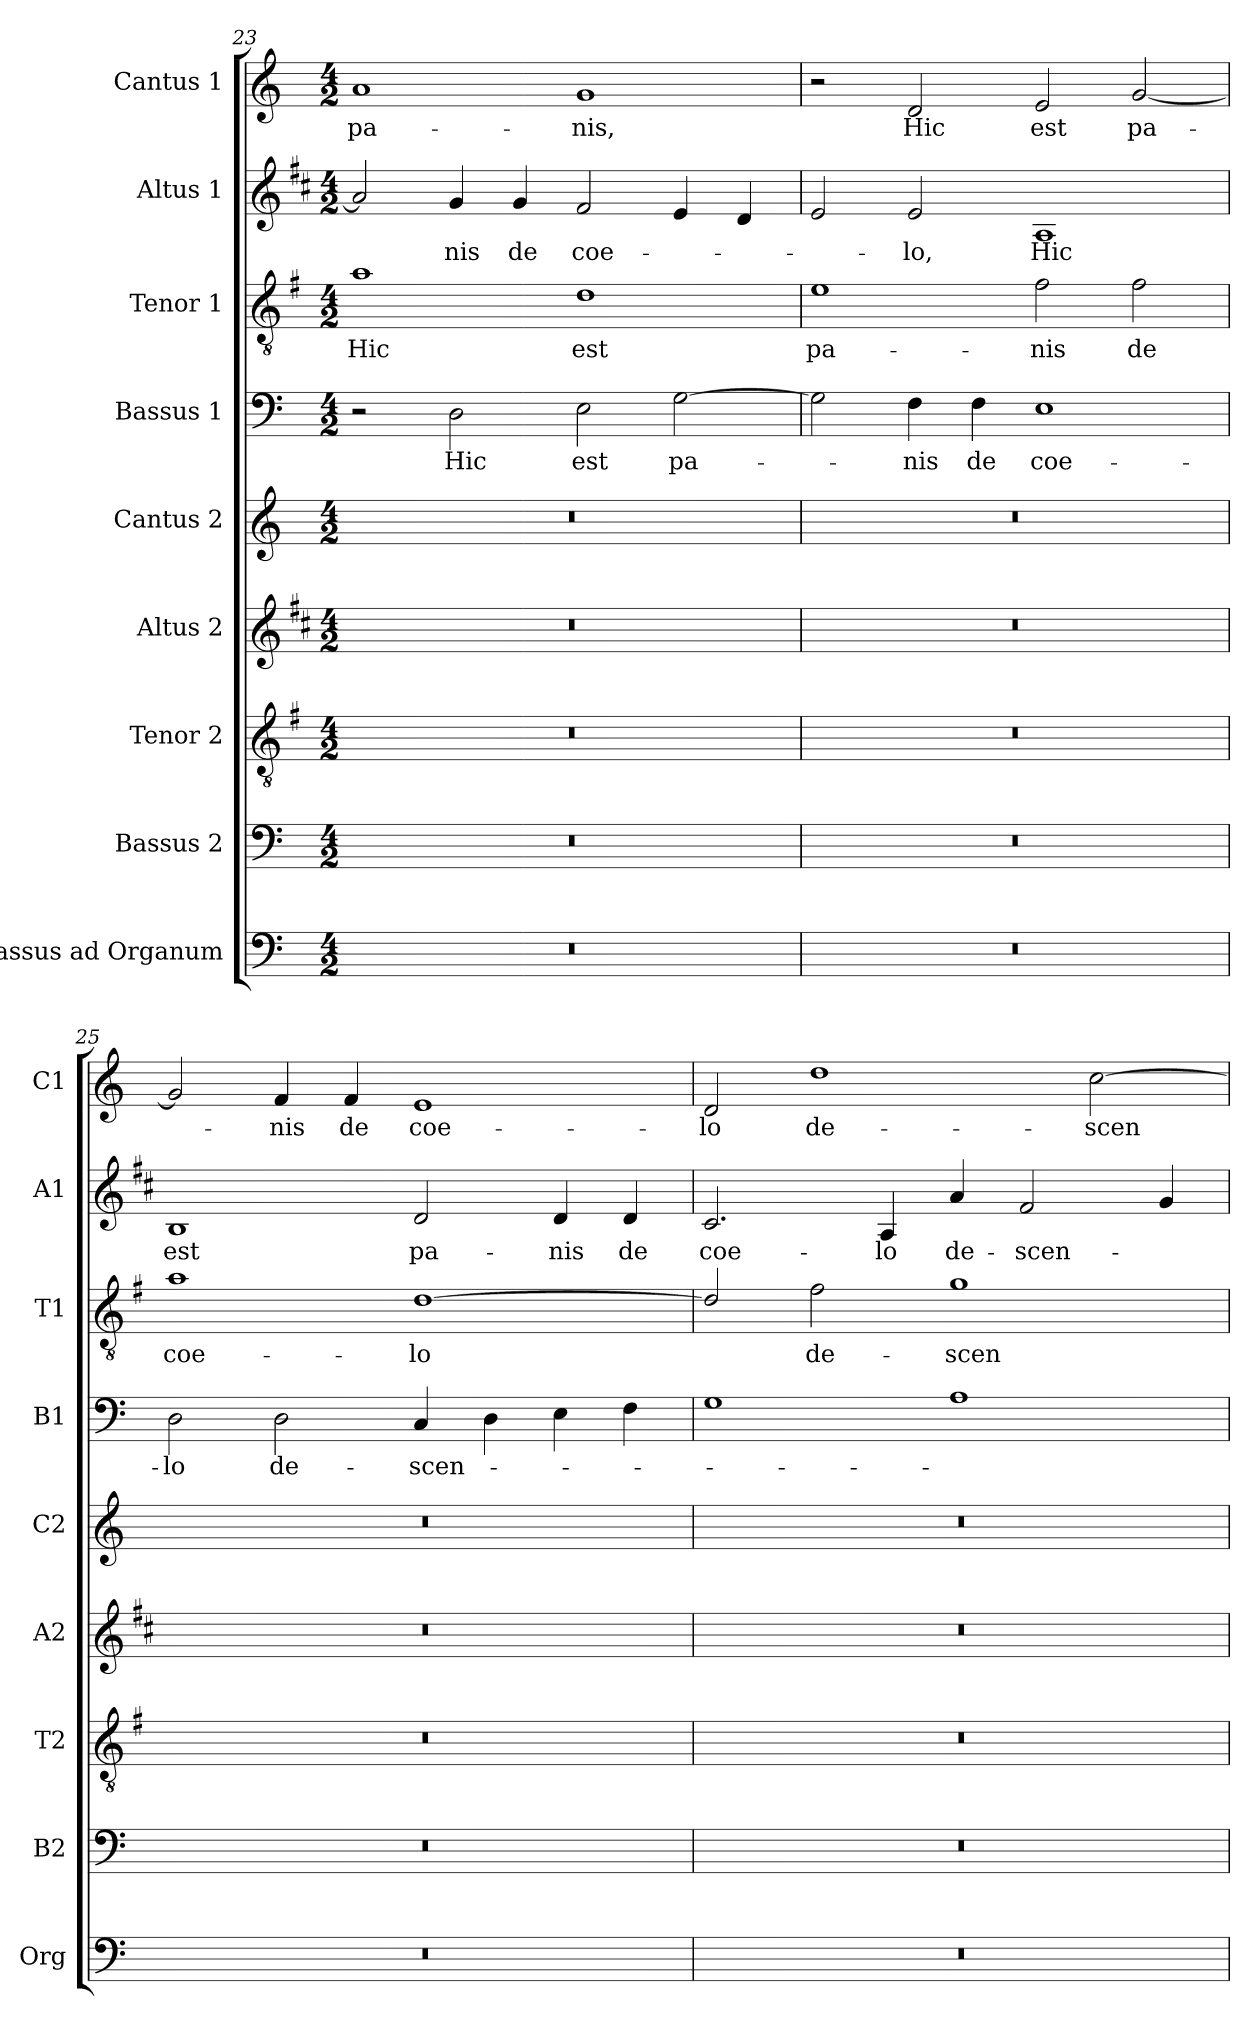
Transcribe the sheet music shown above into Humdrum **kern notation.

**kern	**kern	**kern	**kern	**kern	**kern	**text	**kern	**text	**kern	**text	**kern	**text
*part9	*part8	*part7	*part6	*part5	*part4	*part4	*part3	*part3	*part2	*part2	*part1	*part1
*staff9	*staff8	*staff7	*staff6	*staff5	*staff4	*staff4	*staff3	*staff3	*staff2	*staff2	*staff1	*staff1
*I"Bassus ad Organum	*I"Bassus 2	*I"Tenor 2	*I"Altus 2	*I"Cantus 2	*I"Bassus 1	*	*I"Tenor 1	*	*I"Altus 1	*	*I"Cantus 1	*
*I'Org	*I'B2	*I'T2	*I'A2	*I'C2	*I'B1	*	*I'T1	*	*I'A1	*	*I'C1	*
*clefF4	*clefF4	*clefGv2	*clefG2	*clefG2	*clefF4	*	*clefGv2	*	*clefG2	*	*clefG2	*
*	*	*ITrd4c7	*ITrd1c2	*	*	*	*ITrd4c7	*	*ITrd1c2	*	*	*
*k[]	*k[]	*k[]	*k[]	*k[]	*k[]	*	*k[]	*	*k[]	*	*k[]	*
*C:	*C:	*C:	*C:	*C:	*C:	*	*C:	*	*C:	*	*C:	*
*M4/2	*M4/2	*M4/2	*M4/2	*M4/2	*M4/2	*	*M4/2	*	*M4/2	*	*M4/2	*
=23	=23	=23	=23	=23	=23	=23	=23	=23	=23	=23	=23	=23
!	!	!	!	!	!	!	!	!LO:LY:b	!	!	!	!LO:LY:b
0r	0r	0r	0r	0r	2r	.	1d	Hic	2g/]	.	1a	pa-
!	!	!	!	!	!	!LO:LY:b	!	!	!	!LO:LY:b	!	!
.	.	.	.	.	2D\	Hic	.	.	4f/	-nis	.	.
!	!	!	!	!	!	!	!	!	!	!LO:LY:b	!	!
.	.	.	.	.	.	.	.	.	4f/	de	.	.
!	!	!	!	!	!	!LO:LY:b	!	!LO:LY:b	!	!LO:LY:b	!	!LO:LY:b
.	.	.	.	.	2E\	est	1G	est	2e/	coe-	1g	-nis,
!	!	!	!	!	!	!LO:LY:b	!	!	!	!	!	!
.	.	.	.	.	[2G\	pa-	.	.	4d/	.	.	.
.	.	.	.	.	.	.	.	.	4c/	.	.	.
=24	=24	=24	=24	=24	=24	=24	=24	=24	=24	=24	=24	=24
!	!	!	!	!	!	!	!	!LO:LY:b	!	!	!	!
0r	0r	0r	0r	0r	2G\]	.	1A	pa-	2d/	.	2r	.
!	!	!	!	!	!	!LO:LY:b	!	!	!	!LO:LY:b	!	!LO:LY:b
.	.	.	.	.	4F\	-nis	.	.	2d/	-lo,	2d/	Hic
!	!	!	!	!	!	!LO:LY:b	!	!	!	!	!	!
.	.	.	.	.	4F\	de	.	.	.	.	.	.
!	!	!	!	!	!	!LO:LY:b	!	!LO:LY:b	!	!LO:LY:b	!	!LO:LY:b
.	.	.	.	.	1E	coe-	2B\	-nis	1G	Hic	2e/	est
!	!	!	!	!	!	!	!	!LO:LY:b	!	!	!	!LO:LY:b
.	.	.	.	.	.	.	2B\	de	.	.	[2g/	pa-
!!LO:PB:g=z
=25	=25	=25	=25	=25	=25	=25	=25	=25	=25	=25	=25	=25
!	!	!	!	!	!	!LO:LY:b	!	!LO:LY:b	!	!LO:LY:b	!	!
0r	0r	0r	0r	0r	2D\	-lo	1d	coe-	1A	est	2g/]	.
!	!	!	!	!	!	!LO:LY:b	!	!	!	!	!	!LO:LY:b
.	.	.	.	.	2D\	de-	.	.	.	.	4f/	-nis
!	!	!	!	!	!	!	!	!	!	!	!	!LO:LY:b
.	.	.	.	.	.	.	.	.	.	.	4f/	de
!	!	!	!	!	!	!LO:LY:b	!	!LO:LY:b	!	!LO:LY:b	!	!LO:LY:b
.	.	.	.	.	4C/	-scen-	[1G	-lo	2c/	pa-	1e	coe-
.	.	.	.	.	4D\	.	.	.	.	.	.	.
!	!	!	!	!	!	!	!	!	!	!LO:LY:b	!	!
.	.	.	.	.	4E\	.	.	.	4c/	-nis	.	.
!	!	!	!	!	!	!	!	!	!	!LO:LY:b	!	!
.	.	.	.	.	4F\	.	.	.	4c/	de	.	.
=26	=26	=26	=26	=26	=26	=26	=26	=26	=26	=26	=26	=26
!	!	!	!	!	!	!	!	!	!	!LO:LY:b	!	!LO:LY:b
0r	0r	0r	0r	0r	1G	.	2G/]	.	2.B/	coe-	2d/	-lo
!	!	!	!	!	!	!	!	!LO:LY:b	!	!	!	!LO:LY:b
.	.	.	.	.	.	.	2B\	de-	.	.	1dd	de-
!	!	!	!	!	!	!	!	!	!	!LO:LY:b	!	!
.	.	.	.	.	.	.	.	.	4G/	-lo	.	.
!	!	!	!	!	!	!	!	!LO:LY:b	!	!LO:LY:b	!	!
.	.	.	.	.	1A	.	1c	-scen-	4g/	de-	.	.
!	!	!	!	!	!	!	!	!	!	!LO:LY:b	!	!
.	.	.	.	.	.	.	.	.	2e/	-scen-	.	.
!	!	!	!	!	!	!	!	!	!	!	!	!LO:LY:b
.	.	.	.	.	.	.	.	.	.	.	[2cc\	-scen-
.	.	.	.	.	.	.	.	.	4f/	.	.	.
=	=	=	=	=	=	=	=	=	=	=	=	=
*-	*-	*-	*-	*-	*-	*-	*-	*-	*-	*-	*-	*-
